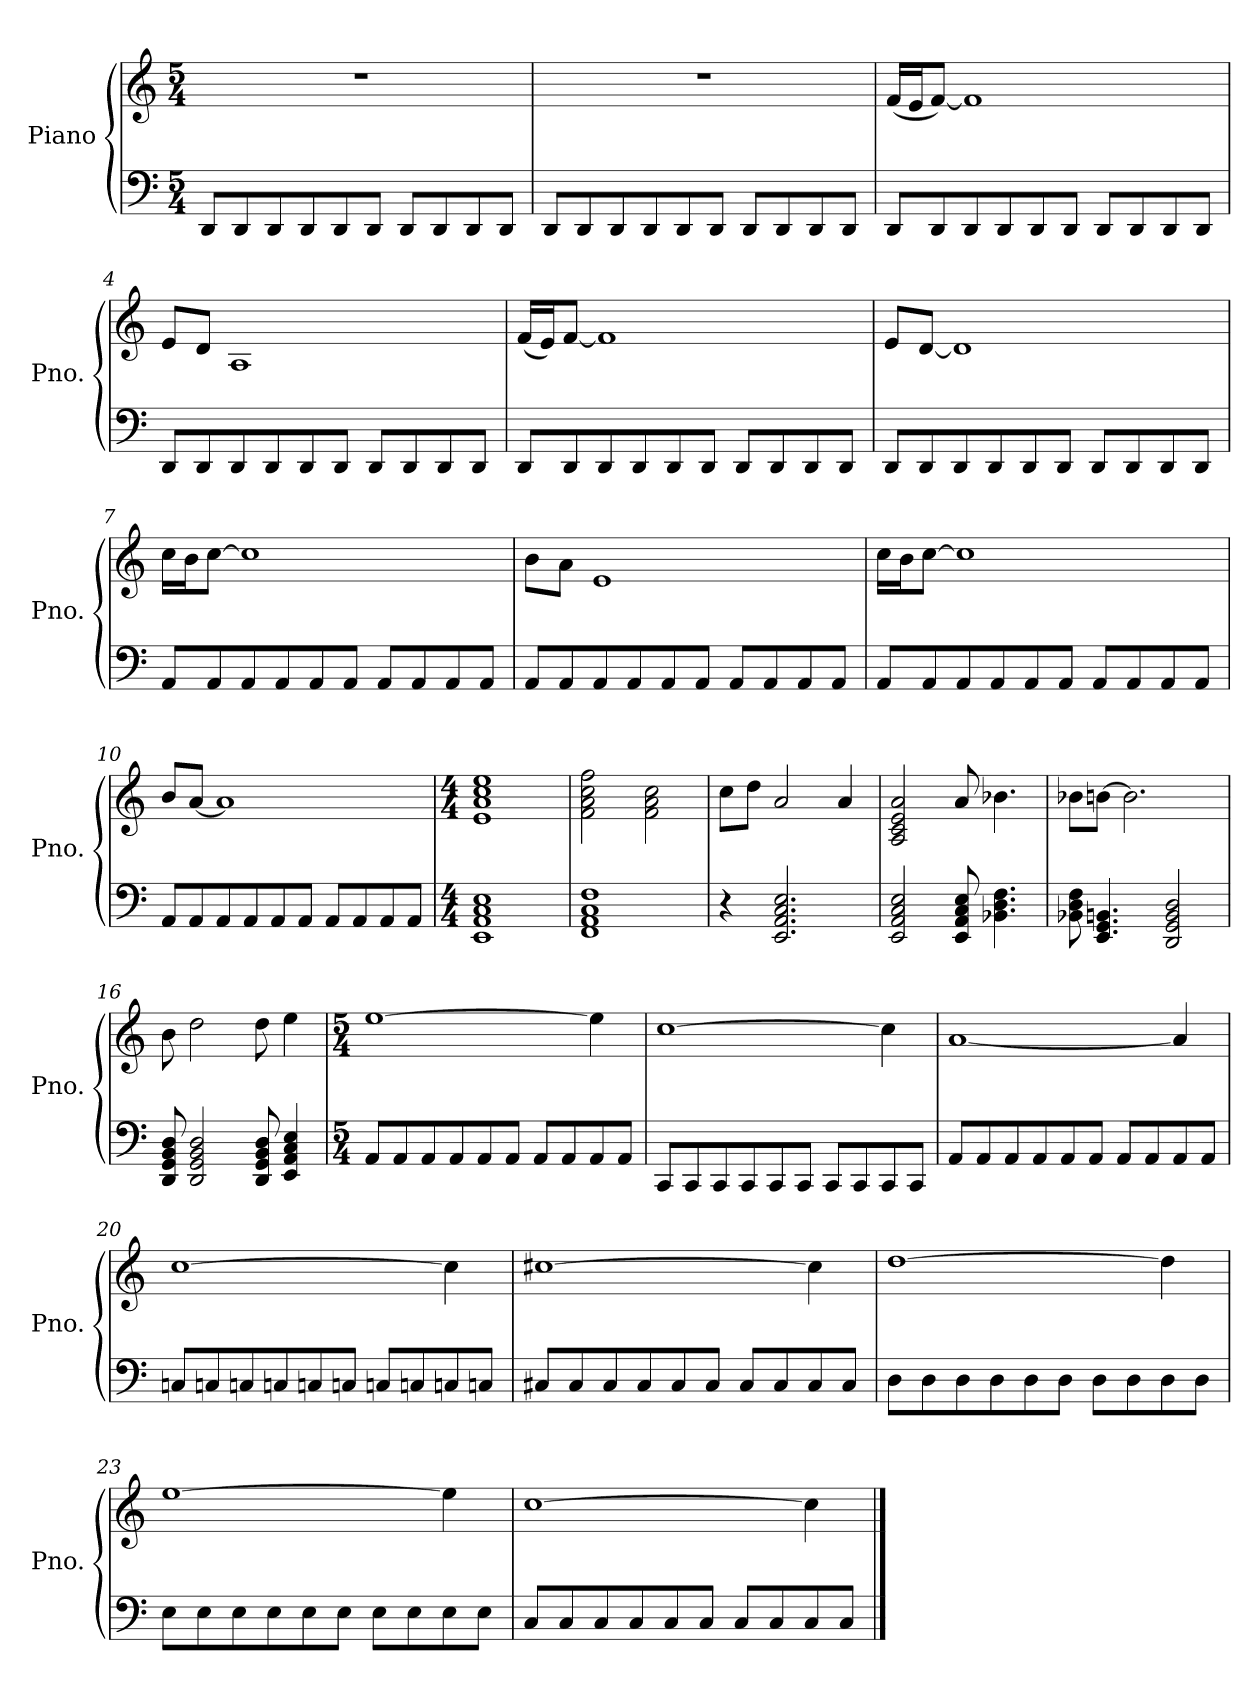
**kern	**kern
*part1	*part1
*staff2	*staff1
*I"Piano	*
*I'Pno.	*
*clefF4	*clefG2
*k[]	*k[]
*M5/4	*M5/4
*MM80	*MM80
=1	=1
8DD/L	4%5r
8DD/	.
8DD/	.
8DD/	.
8DD/	.
8DD/J	.
8DD/L	.
8DD/	.
8DD/	.
8DD/J	.
=2	=2
8DD/L	4%5r
8DD/	.
8DD/	.
8DD/	.
8DD/	.
8DD/J	.
8DD/L	.
8DD/	.
8DD/	.
8DD/J	.
=3	=3
8DD/L	(16f/LL
.	16e/J
8DD/	[8f/J)
8DD/	1f]
8DD/	.
8DD/	.
8DD/J	.
8DD/L	.
8DD/	.
8DD/	.
8DD/J	.
!!LO:LB:g=z
=4	=4
8DD/L	8e/L
8DD/	8d/J
8DD/	1A
8DD/	.
8DD/	.
8DD/J	.
8DD/L	.
8DD/	.
8DD/	.
8DD/J	.
=5	=5
8DD/L	(16f/LL
.	16e/J)
8DD/	[8f/J
8DD/	1f]
8DD/	.
8DD/	.
8DD/J	.
8DD/L	.
8DD/	.
8DD/	.
8DD/J	.
=6	=6
8DD/L	8e/L
8DD/	[8d/J
8DD/	1d]
8DD/	.
8DD/	.
8DD/J	.
8DD/L	.
8DD/	.
8DD/	.
8DD/J	.
!!LO:LB:g=z
=7	=7
8AA/L	16cc\LL
.	16b\J
8AA/	[8cc\J
8AA/	1cc]
8AA/	.
8AA/	.
8AA/J	.
8AA/L	.
8AA/	.
8AA/	.
8AA/J	.
=8	=8
8AA/L	8b\L
8AA/	8a\J
8AA/	1e
8AA/	.
8AA/	.
8AA/J	.
8AA/L	.
8AA/	.
8AA/	.
8AA/J	.
=9	=9
8AA/L	16cc\LL
.	16b\J
8AA/	[8cc\J
8AA/	1cc]
8AA/	.
8AA/	.
8AA/J	.
8AA/L	.
8AA/	.
8AA/	.
8AA/J	.
=10	=10
8AA/L	8b/L
8AA/	[8a/J
8AA/	1a]
8AA/	.
8AA/	.
8AA/J	.
8AA/L	.
8AA/	.
8AA/	.
8AA/J	.
=11	=11
*M4/4	*M4/4
1EE 1AA 1C 1E	1e 1a 1cc 1ee
!!LO:LB:g=z
=12	=12
1FF 1AA 1C 1F	2f\ 2a\ 2cc\ 2ff\
.	2f\ 2a\ 2cc\
=13	=13
4r	8cc\L
.	8dd\J
2.EE/ 2.AA/ 2.C/ 2.E/	2a/
.	4a/
=14	=14
2EE/ 2AA/ 2C/ 2E/	2A/ 2c/ 2e/ 2a/
8EE/ 8AA/ 8C/ 8E/	8a/
4.BB-X\ 4.D\ 4.F\	4.b-X\
=15	=15
8BB-X\ 8D\ 8F\	8b-X\L
4.EE/ 4.GG/ 4.BBn/	[8bn\J
.	2.b\]
2DD/ 2GG/ 2BB/ 2D/	.
=16	=16
8DD/ 8GG/ 8BB/ 8D/	8b\
2DD/ 2GG/ 2BB/ 2D/	2dd\
8DD/ 8GG/ 8BB/ 8D/	8dd\
4EE/ 4AA/ 4C/ 4E/	4ee\
=17	=17
*M5/4	*M5/4
8AA/L	[1ee
8AA/	.
8AA/	.
8AA/	.
8AA/	.
8AA/J	.
8AA/L	.
8AA/	.
8AA/	4ee\]
8AA/J	.
!!LO:LB:g=z
=18	=18
8CC/L	[1cc
8CC/	.
8CC/	.
8CC/	.
8CC/	.
8CC/J	.
8CC/L	.
8CC/	.
8CC/	4cc\]
8CC/J	.
=19	=19
8AA/L	[1a
8AA/	.
8AA/	.
8AA/	.
8AA/	.
8AA/J	.
8AA/L	.
8AA/	.
8AA/	4a/]
8AA/J	.
=20	=20
8Cn/L	[1cc
8Cn/	.
8Cn/	.
8Cn/	.
8Cn/	.
8Cn/J	.
8Cn/L	.
8Cn/	.
8Cn/	4cc\]
8Cn/J	.
!!LO:PB:g=z
=21	=21
8C#X/L	[1cc#X
8C#/	.
8C#/	.
8C#/	.
8C#/	.
8C#/J	.
8C#/L	.
8C#/	.
8C#/	4cc#\]
8C#/J	.
=22	=22
8D\L	[1dd
8D\	.
8D\	.
8D\	.
8D\	.
8D\J	.
8D\L	.
8D\	.
8D\	4dd\]
8D\J	.
=23	=23
8E\L	[1ee
8E\	.
8E\	.
8E\	.
8E\	.
8E\J	.
8E\L	.
8E\	.
8E\	4ee\]
8E\J	.
=24	=24
8C/L	[1cc
8C/	.
8C/	.
8C/	.
8C/	.
8C/J	.
8C/L	.
8C/	.
8C/	4cc\]
8C/J	.
==	==
*-	*-
